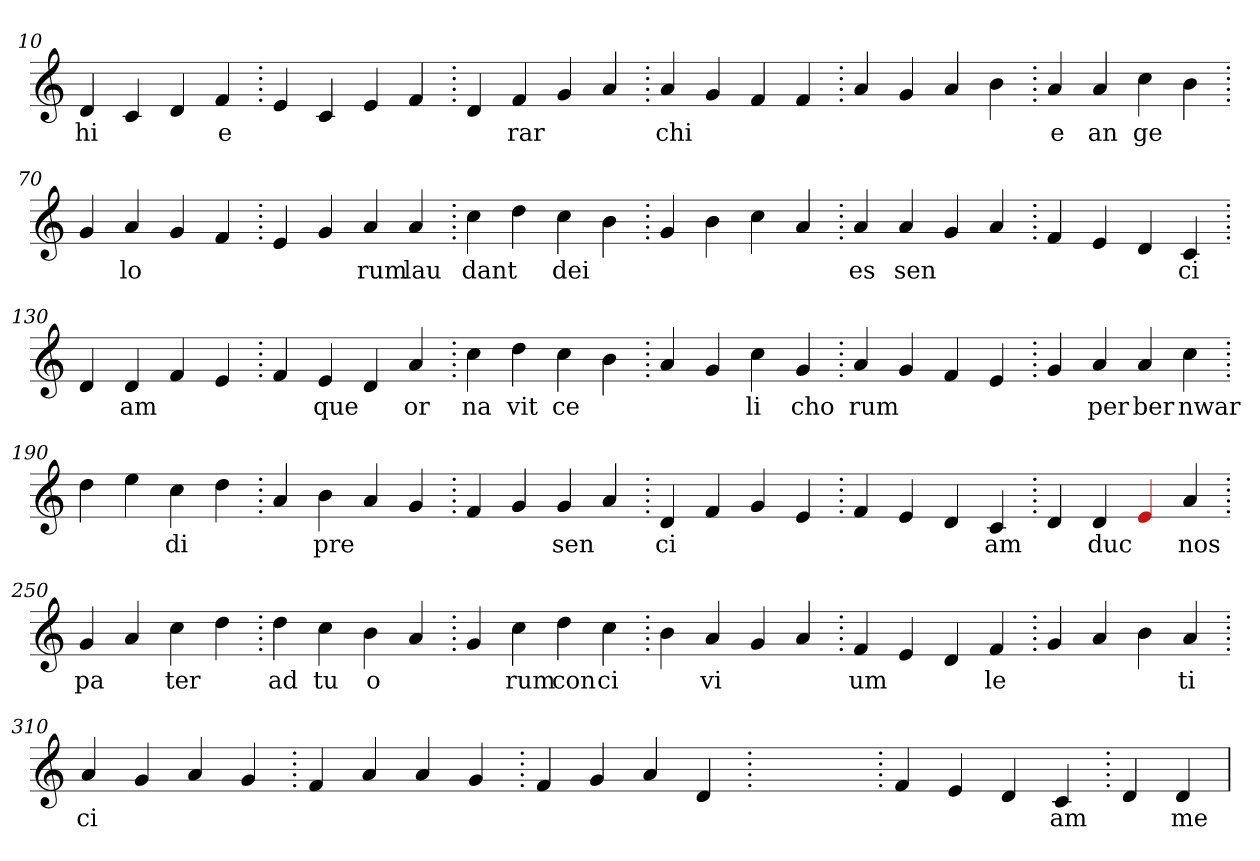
**kern	**text
*part1	*part1
*staff1	*staff1
*clefG2	*
=10.	=10.
4d	hi
4c	.
4d	.
4f	e
=20.	=20.
4e	.
4c	.
4e	.
4f	.
=30.	=30.
4d	.
4f	rar
4g	.
4a	.
=40.	=40.
4a	chi
4g	.
4f	.
4f	.
=50.	=50.
4a	.
4g	.
4a	.
4b	.
=60.	=60.
4a	e
4a	an
4cc	ge
4b	.
=70.	=70.
4g	.
4a	lo
4g	.
4f	.
=80.	=80.
4e	.
4g	.
4a	rum
4a	lau
=90.	=90.
4cc	dant
4dd	.
4cc	dei
4b	.
=100.	=100.
4g	.
4b	.
4cc	.
4a	.
=110.	=110.
4a	es
4a	sen
4g	.
4a	.
=120.	=120.
4f	.
4e	.
4d	.
4c	ci
=130.	=130.
4d	.
4d	am
4f	.
4e	.
=140.	=140.
4f	.
4e	que
4d	.
4a	or
=150.	=150.
4cc	na
4dd	vit
4cc	ce
4b	.
=160.	=160.
4a	.
4g	.
4cc	li
4g	cho
=170.	=170.
4a	rum
4g	.
4f	.
4e	.
=180.	=180.
4g	.
4a	per
4a	ber
4cc	nwar
=190.	=190.
4dd	.
4ee	.
4cc	di
4dd	.
=200.	=200.
4a	.
4b	pre
4a	.
4g	.
=210.	=210.
4f	.
4g	.
4g	sen
4a	.
=220.	=220.
4d	ci
4f	.
4g	.
4e	.
=230.	=230.
4f	.
4e	.
4d	.
4c	am
=240.	=240.
4d	.
4d	duc
4Re	.
4a	nos
=250.	=250.
4g	pa
4a	.
4cc	ter
4dd	.
=260.	=260.
4dd	ad
4cc	tu
4b	o
4a	.
=270.	=270.
4g	.
4cc	rum
4dd	con
4cc	ci
=280.	=280.
4b	.
4a	vi
4g	.
4a	.
=290.	=290.
4f	um
4e	.
4d	.
4f	le
=300.	=300.
4g	.
4a	.
4b	.
4a	ti
=310.	=310.
4a	ci
4g	.
4a	.
4g	.
=320.	=320.
4f	.
4a	.
4a	.
4g	.
=330.	=330.
4f	.
4g	.
4a	.
4d	.
=340.	=340.
1ryy	.
=340.	=340.
4f	.
4e	.
4d	.
4c	am
=350.	=350.
4d	.
4d	me
=	=
*-	*-
